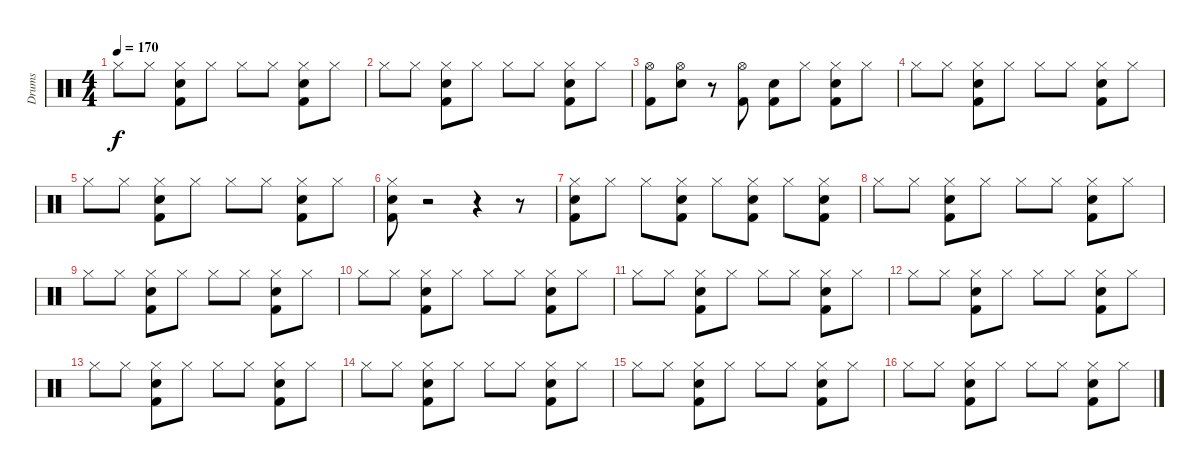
\track ("Drums" "Drums") {instrument percussion}
\staff {score}
\articulation defaults
\ts (4 4)
\tempo 170
\clef neutral
\ks c "Hi-Hat (closed)".8{dy f} "Hi-Hat (closed)".8
("Hi-Hat (closed)" "Snare (hit) 2" "Kick (hit) 2").8 "Hi-Hat (closed)".8 "Hi-Hat (closed)".8 "Hi-Hat (closed)".8 ("Hi-Hat (closed)" "Snare (hit) 2" "Kick (hit) 2").8 "Hi-Hat (closed)".8 |
"Hi-Hat (closed)".8 "Hi-Hat (closed)".8 ("Hi-Hat (closed)" "Snare (hit) 2" "Kick (hit) 2").8 "Hi-Hat (closed)".8 "Hi-Hat (closed)".8 "Hi-Hat (closed)".8 ("Hi-Hat (closed)" "Snare (hit) 2" "Kick (hit) 2").8 "Hi-Hat (closed)".8 |
("Hi-Hat (open)" "Kick (hit) 2").8 ("Snare (hit) 2" "Hi-Hat (open)").8 r.8 ("Hi-Hat (open)" "Kick (hit) 2").8 ("Snare (hit) 2" "Kick (hit) 2").8 "Hi-Hat (closed)".8 ("Hi-Hat (closed)" "Snare (hit) 2" "Kick (hit) 2").8 "Hi-Hat (closed)".8 |
"Hi-Hat (closed)".8 "Hi-Hat (closed)".8 ("Hi-Hat (closed)" "Snare (hit) 2" "Kick (hit) 2").8 "Hi-Hat (closed)".8 "Hi-Hat (closed)".8 "Hi-Hat (closed)".8 ("Hi-Hat (closed)" "Snare (hit) 2" "Kick (hit) 2").8 "Hi-Hat (closed)".8 |
"Hi-Hat (closed)".8 "Hi-Hat (closed)".8 ("Hi-Hat (closed)" "Snare (hit) 2" "Kick (hit) 2").8 "Hi-Hat (closed)".8 "Hi-Hat (closed)".8 "Hi-Hat (closed)".8 ("Hi-Hat (closed)" "Snare (hit) 2" "Kick (hit) 2").8 "Hi-Hat (closed)".8 |
("Hi-Hat (closed)" "Snare (hit) 2" "Kick (hit) 2").8 r.2 r.4 r.8 |
("Hi-Hat (closed)" "Snare (hit) 2" "Kick (hit) 2").8 "Hi-Hat (closed)".8 "Hi-Hat (closed)".8 ("Hi-Hat (closed)" "Snare (hit) 2" "Kick (hit) 2").8 "Hi-Hat (closed)".8 ("Hi-Hat (closed)" "Snare (hit) 2" "Kick (hit) 2").8 "Hi-Hat (closed)".8 ("Hi-Hat (closed)" "Snare (hit) 2" "Kick (hit) 2").8 |
"Hi-Hat (closed)".8 "Hi-Hat (closed)".8 ("Hi-Hat (closed)" "Snare (hit) 2" "Kick (hit) 2").8 "Hi-Hat (closed)".8 "Hi-Hat (closed)".8 "Hi-Hat (closed)".8 ("Hi-Hat (closed)" "Snare (hit) 2" "Kick (hit) 2").8 "Hi-Hat (closed)".8 |
"Hi-Hat (closed)".8 "Hi-Hat (closed)".8 ("Hi-Hat (closed)" "Snare (hit) 2" "Kick (hit) 2").8 "Hi-Hat (closed)".8 "Hi-Hat (closed)".8 "Hi-Hat (closed)".8 ("Hi-Hat (closed)" "Snare (hit) 2" "Kick (hit) 2").8 "Hi-Hat (closed)".8 |
"Hi-Hat (closed)".8 "Hi-Hat (closed)".8 ("Hi-Hat (closed)" "Snare (hit) 2" "Kick (hit) 2").8 "Hi-Hat (closed)".8 "Hi-Hat (closed)".8 "Hi-Hat (closed)".8 ("Hi-Hat (closed)" "Snare (hit) 2" "Kick (hit) 2").8 "Hi-Hat (closed)".8 |
"Hi-Hat (closed)".8 "Hi-Hat (closed)".8 ("Hi-Hat (closed)" "Snare (hit) 2" "Kick (hit) 2").8 "Hi-Hat (closed)".8 "Hi-Hat (closed)".8 "Hi-Hat (closed)".8 ("Hi-Hat (closed)" "Snare (hit) 2" "Kick (hit) 2").8 "Hi-Hat (closed)".8 |
"Hi-Hat (closed)".8 "Hi-Hat (closed)".8 ("Hi-Hat (closed)" "Snare (hit) 2" "Kick (hit) 2").8 "Hi-Hat (closed)".8 "Hi-Hat (closed)".8 "Hi-Hat (closed)".8 ("Hi-Hat (closed)" "Snare (hit) 2" "Kick (hit) 2").8 "Hi-Hat (closed)".8 |
"Hi-Hat (closed)".8 "Hi-Hat (closed)".8 ("Hi-Hat (closed)" "Snare (hit) 2" "Kick (hit) 2").8 "Hi-Hat (closed)".8 "Hi-Hat (closed)".8 "Hi-Hat (closed)".8 ("Hi-Hat (closed)" "Snare (hit) 2" "Kick (hit) 2").8 "Hi-Hat (closed)".8 |
"Hi-Hat (closed)".8 "Hi-Hat (closed)".8 ("Hi-Hat (closed)" "Snare (hit) 2" "Kick (hit) 2").8 "Hi-Hat (closed)".8 "Hi-Hat (closed)".8 "Hi-Hat (closed)".8 ("Hi-Hat (closed)" "Snare (hit) 2" "Kick (hit) 2").8 "Hi-Hat (closed)".8 |
"Hi-Hat (closed)".8 "Hi-Hat (closed)".8 ("Hi-Hat (closed)" "Snare (hit) 2" "Kick (hit) 2").8 "Hi-Hat (closed)".8 "Hi-Hat (closed)".8 "Hi-Hat (closed)".8 ("Hi-Hat (closed)" "Snare (hit) 2" "Kick (hit) 2").8 "Hi-Hat (closed)".8 |
"Hi-Hat (closed)".8 "Hi-Hat (closed)".8 ("Hi-Hat (closed)" "Snare (hit) 2" "Kick (hit) 2").8 "Hi-Hat (closed)".8 "Hi-Hat (closed)".8 "Hi-Hat (closed)".8 ("Hi-Hat (closed)" "Snare (hit) 2" "Kick (hit) 2").8 "Hi-Hat (closed)".8
